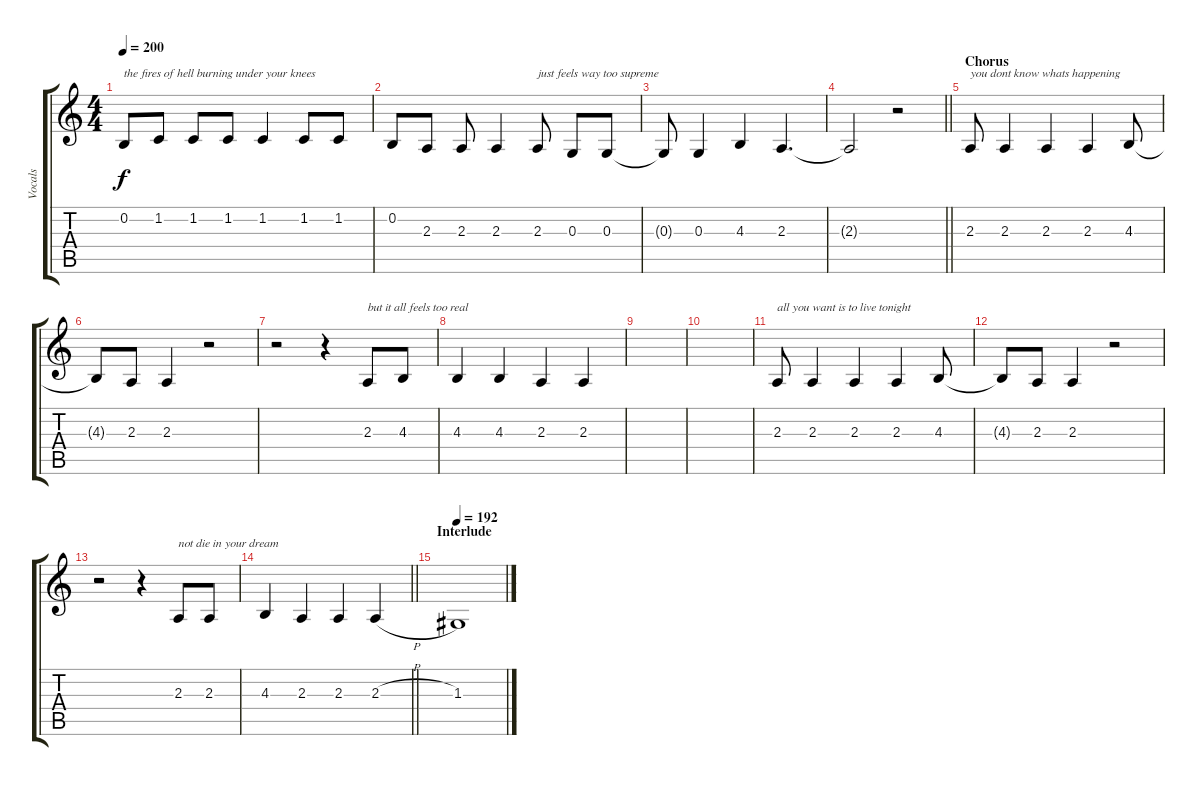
\track ("Vocals" "Vocals") {instrument lead2sawtooth}
\staff {score tabs}
\tuning (E4 B3 G3 D3 A2 E2) {hide}
\ts (4 4)
\tempo 200
\clef g2
\ks c
0.2.8{txt "the fires of hell burning under your knees" dy f} 1.2.8 1.2.8 1.2.8 1.2.4 1.2.8 1.2.8 |
0.2.8 2.3.8 2.3.8 2.3.4 2.3.8{txt "just feels way too supreme"} 0.3.8 0.3.8 |
0.3{t}.8 0.3.4 4.3.4 2.3.4{d} |
\barLineRight lightlight
2.3{t}.2 r.2 |
\section ("" "Chorus")
2.3.8{txt "you dont know whats happening"} 2.3.4 2.3.4 2.3.4 4.3.8 |
4.3{t}.8 2.3.8 2.3.4 r.2 |
r.2 r.4 2.3.8{txt "but it all feels too real"} 4.3.8 |
4.3.4 4.3.4 2.3.4 2.3.4 |
|
|
2.3.8{txt "all you want is to live tonight"} 2.3.4 2.3.4 2.3.4 4.3.8 |
4.3{t}.8 2.3.8 2.3.4 r.2 |
r.2 r.4 2.3.8{txt "not die in your dream"} 2.3.8 |
\barLineRight lightlight
4.3.4 2.3.4 2.3.4 2.3{h}.4 |
\section ("" "Interlude")
\tempo 192
1.3.1
